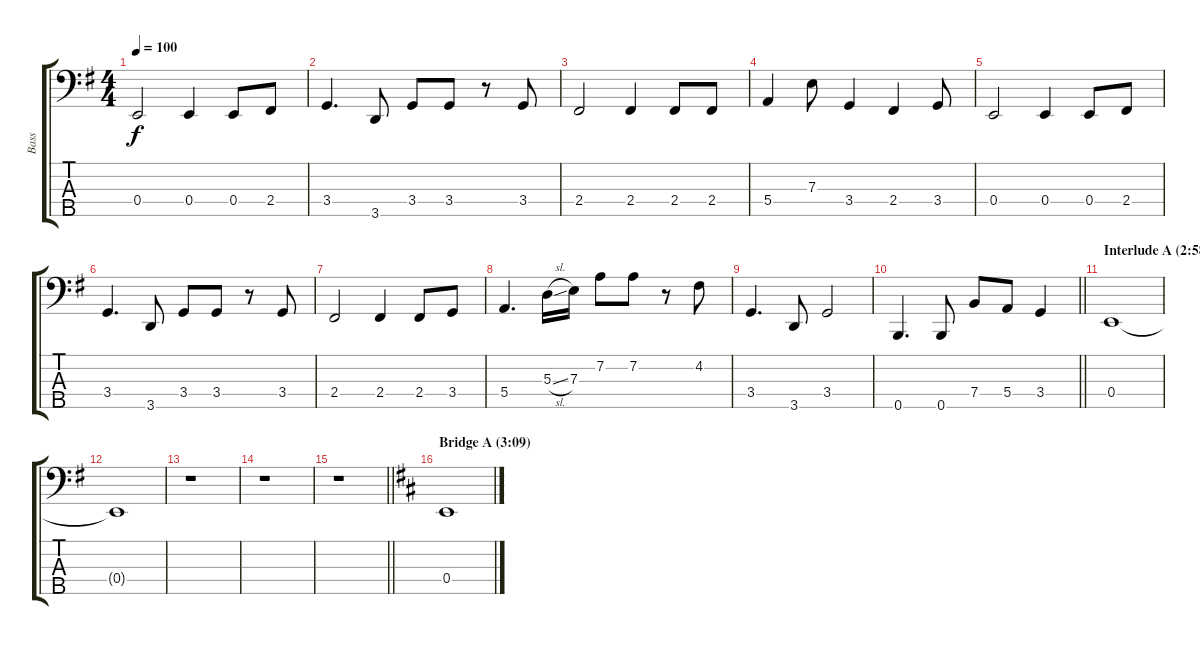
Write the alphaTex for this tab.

\track ("Bass" "Bass") {instrument electricbassfinger}
\staff {score tabs}
\tuning (G2 D2 A1 E1 B0) {hide}
\ts (4 4)
\tempo 100
\clef f4
\ks g
0.4.2{dy f} 0.4.4 0.4.8 2.4.8 |
3.4.4{d} 3.5.8 3.4.8 3.4.8 r.8 3.4.8 |
2.4.2 2.4.4 2.4.8 2.4.8 |
5.4.4 7.3.8 3.4.4 2.4.4 3.4.8 |
0.4.2 0.4.4 0.4.8 2.4.8 |
3.4.4{d} 3.5.8 3.4.8 3.4.8 r.8 3.4.8 |
2.4.2 2.4.4 2.4.8 3.4.8 |
5.4.4{d} 5.3{sl}.16 7.3.16 7.2.8 7.2.8 r.8 4.2.8 |
3.4.4{d} 3.5.8 3.4.2 |
\barLineRight lightlight
0.5.4{d} 0.5.8 7.4.8 5.4.8 3.4.4 |
\section ("" "Interlude A (2:58)")
0.4.1 |
0.4{t}.1 |
r.1 |
r.1 |
\barLineRight lightlight
r.1 |
\section ("" "Bridge A (3:09)")
\ks bminor
0.4.1
